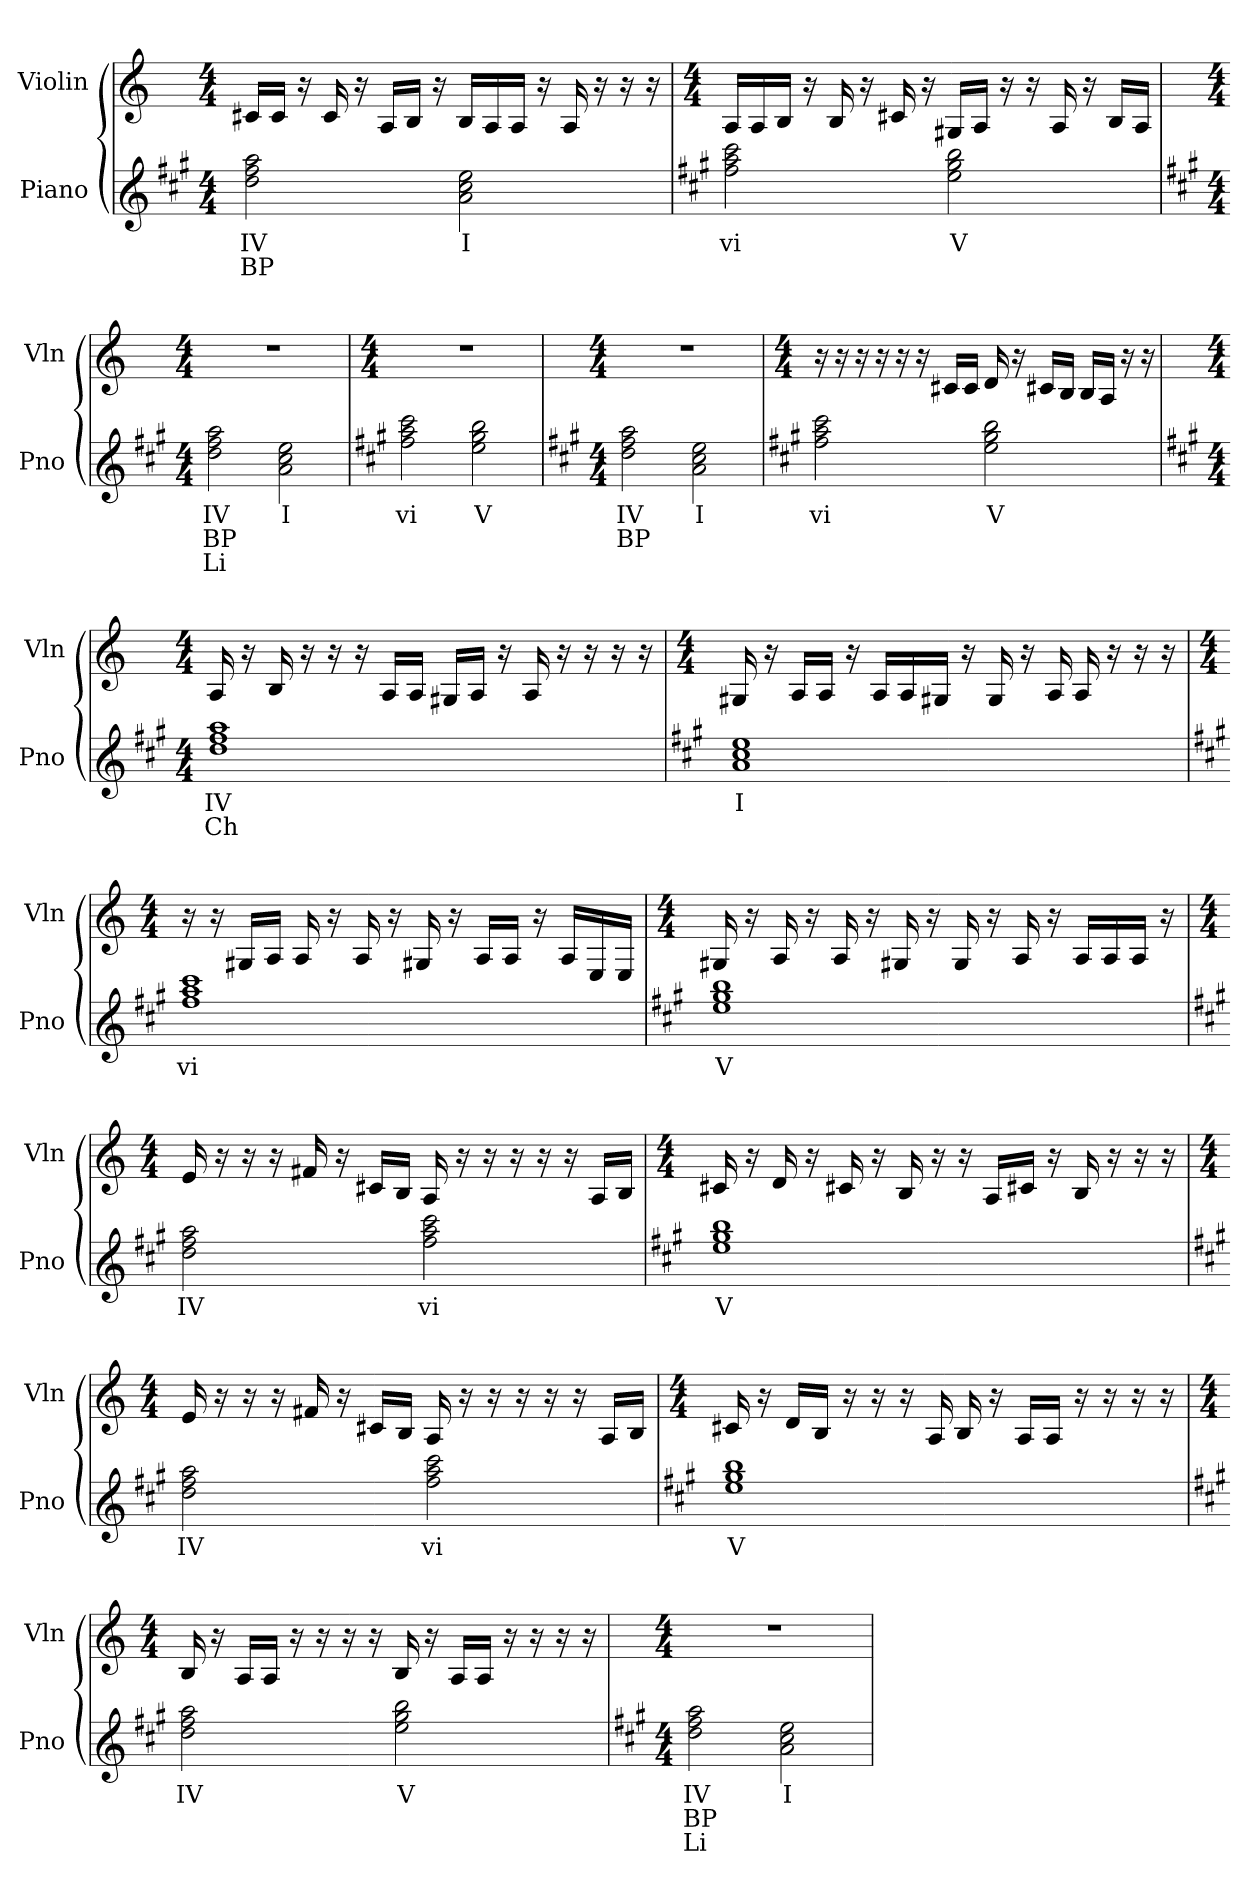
**kern	**text	**text	**text	**kern
*part2	*part2	*part2	*part2	*part1
*staff2	*staff2	*staff2	*staff2	*staff1
*I"Piano	*	*	*	*I"Violin
*I'Pno	*	*	*	*I'Vln
*k[f#c#g#]	*	*	*	*
*A:	*	*	*	*
*M4/4	*	*	*	*M4/4
=	=	=	=	=
2dd 2ff# 2aa	IV	BP	.	16c#XLL
.	.	.	.	16c#JJ
.	.	.	.	16r
.	.	.	.	16c#
.	.	.	.	16r
.	.	.	.	16ALL
.	.	.	.	16BJJ
.	.	.	.	16r
2a 2cc# 2ee	I	.	.	16BLL
.	.	.	.	16A
.	.	.	.	16AJJ
.	.	.	.	16r
.	.	.	.	16A
.	.	.	.	16r
.	.	.	.	16r
.	.	.	.	16r
=	=	=	=	=
*k[f#c#g#]	*	*	*	*
*A:	*	*	*	*
*	*	*	*	*M4/4
2ff# 2aa 2ccc#	vi	.	.	16ALL
.	.	.	.	16A
.	.	.	.	16BJJ
.	.	.	.	16r
.	.	.	.	16B
.	.	.	.	16r
.	.	.	.	16c#X
.	.	.	.	16r
2ee 2gg# 2bb	V	.	.	16G#XLL
.	.	.	.	16AJJ
.	.	.	.	16r
.	.	.	.	16r
.	.	.	.	16A
.	.	.	.	16r
.	.	.	.	16BLL
.	.	.	.	16AJJ
=	=	=	=	=
*k[f#c#g#]	*	*	*	*
*A:	*	*	*	*
*M4/4	*	*	*	*M4/4
2dd 2ff# 2aa	IV	BP	Li	1r
2a 2cc# 2ee	I	.	.	.
=	=	=	=	=
*k[f#c#g#]	*	*	*	*
*A:	*	*	*	*
*	*	*	*	*M4/4
2ff# 2aa 2ccc#	vi	.	.	1r
2ee 2gg# 2bb	V	.	.	.
=	=	=	=	=
*k[f#c#g#]	*	*	*	*
*A:	*	*	*	*
*M4/4	*	*	*	*M4/4
2dd 2ff# 2aa	IV	BP	.	1r
2a 2cc# 2ee	I	.	.	.
=	=	=	=	=
*k[f#c#g#]	*	*	*	*
*A:	*	*	*	*
*	*	*	*	*M4/4
2ff# 2aa 2ccc#	vi	.	.	16r
.	.	.	.	16r
.	.	.	.	16r
.	.	.	.	16r
.	.	.	.	16r
.	.	.	.	16r
.	.	.	.	16c#XLL
.	.	.	.	16c#JJ
2ee 2gg# 2bb	V	.	.	16d
.	.	.	.	16r
.	.	.	.	16c#XLL
.	.	.	.	16BJJ
.	.	.	.	16BLL
.	.	.	.	16AJJ
.	.	.	.	16r
.	.	.	.	16r
=	=	=	=	=
*k[f#c#g#]	*	*	*	*
*A:	*	*	*	*
*M4/4	*	*	*	*M4/4
1dd 1ff# 1aa	IV	Ch	.	16A
.	.	.	.	16r
.	.	.	.	16B
.	.	.	.	16r
.	.	.	.	16r
.	.	.	.	16r
.	.	.	.	16ALL
.	.	.	.	16AJJ
.	.	.	.	16G#XLL
.	.	.	.	16AJJ
.	.	.	.	16r
.	.	.	.	16A
.	.	.	.	16r
.	.	.	.	16r
.	.	.	.	16r
.	.	.	.	16r
=	=	=	=	=
*k[f#c#g#]	*	*	*	*
*A:	*	*	*	*
*	*	*	*	*M4/4
1a 1cc# 1ee	I	.	.	16G#X
.	.	.	.	16r
.	.	.	.	16ALL
.	.	.	.	16AJJ
.	.	.	.	16r
.	.	.	.	16ALL
.	.	.	.	16A
.	.	.	.	16G#XJJ
.	.	.	.	16r
.	.	.	.	16G#
.	.	.	.	16r
.	.	.	.	16A
.	.	.	.	16A
.	.	.	.	16r
.	.	.	.	16r
.	.	.	.	16r
=	=	=	=	=
*k[f#c#g#]	*	*	*	*
*A:	*	*	*	*
*	*	*	*	*M4/4
1ff# 1aa 1ccc#	vi	.	.	16r
.	.	.	.	16r
.	.	.	.	16G#XLL
.	.	.	.	16AJJ
.	.	.	.	16A
.	.	.	.	16r
.	.	.	.	16A
.	.	.	.	16r
.	.	.	.	16G#X
.	.	.	.	16r
.	.	.	.	16ALL
.	.	.	.	16AJJ
.	.	.	.	16r
.	.	.	.	16ALL
.	.	.	.	16E
.	.	.	.	16EJJ
=	=	=	=	=
*k[f#c#g#]	*	*	*	*
*A:	*	*	*	*
*	*	*	*	*M4/4
1ee 1gg# 1bb	V	.	.	16G#X
.	.	.	.	16r
.	.	.	.	16A
.	.	.	.	16r
.	.	.	.	16A
.	.	.	.	16r
.	.	.	.	16G#X
.	.	.	.	16r
.	.	.	.	16G#
.	.	.	.	16r
.	.	.	.	16A
.	.	.	.	16r
.	.	.	.	16ALL
.	.	.	.	16A
.	.	.	.	16AJJ
.	.	.	.	16r
=	=	=	=	=
*k[f#c#g#]	*	*	*	*
*A:	*	*	*	*
*	*	*	*	*M4/4
2dd 2ff# 2aa	IV	.	.	16e
.	.	.	.	16r
.	.	.	.	16r
.	.	.	.	16r
.	.	.	.	16f#X
.	.	.	.	16r
.	.	.	.	16c#XLL
.	.	.	.	16BJJ
2ff# 2aa 2ccc#	vi	.	.	16A
.	.	.	.	16r
.	.	.	.	16r
.	.	.	.	16r
.	.	.	.	16r
.	.	.	.	16r
.	.	.	.	16ALL
.	.	.	.	16BJJ
=	=	=	=	=
*k[f#c#g#]	*	*	*	*
*A:	*	*	*	*
*	*	*	*	*M4/4
1ee 1gg# 1bb	V	.	.	16c#X
.	.	.	.	16r
.	.	.	.	16d
.	.	.	.	16r
.	.	.	.	16c#X
.	.	.	.	16r
.	.	.	.	16B
.	.	.	.	16r
.	.	.	.	16r
.	.	.	.	16ALL
.	.	.	.	16c#XJJ
.	.	.	.	16r
.	.	.	.	16B
.	.	.	.	16r
.	.	.	.	16r
.	.	.	.	16r
=	=	=	=	=
*k[f#c#g#]	*	*	*	*
*A:	*	*	*	*
*	*	*	*	*M4/4
2dd 2ff# 2aa	IV	.	.	16e
.	.	.	.	16r
.	.	.	.	16r
.	.	.	.	16r
.	.	.	.	16f#X
.	.	.	.	16r
.	.	.	.	16c#XLL
.	.	.	.	16BJJ
2ff# 2aa 2ccc#	vi	.	.	16A
.	.	.	.	16r
.	.	.	.	16r
.	.	.	.	16r
.	.	.	.	16r
.	.	.	.	16r
.	.	.	.	16ALL
.	.	.	.	16BJJ
=	=	=	=	=
*k[f#c#g#]	*	*	*	*
*A:	*	*	*	*
*	*	*	*	*M4/4
1ee 1gg# 1bb	V	.	.	16c#X
.	.	.	.	16r
.	.	.	.	16dLL
.	.	.	.	16BJJ
.	.	.	.	16r
.	.	.	.	16r
.	.	.	.	16r
.	.	.	.	16A
.	.	.	.	16B
.	.	.	.	16r
.	.	.	.	16ALL
.	.	.	.	16AJJ
.	.	.	.	16r
.	.	.	.	16r
.	.	.	.	16r
.	.	.	.	16r
=	=	=	=	=
*k[f#c#g#]	*	*	*	*
*A:	*	*	*	*
*	*	*	*	*M4/4
2dd 2ff# 2aa	IV	.	.	16B
.	.	.	.	16r
.	.	.	.	16ALL
.	.	.	.	16AJJ
.	.	.	.	16r
.	.	.	.	16r
.	.	.	.	16r
.	.	.	.	16r
2ee 2gg# 2bb	V	.	.	16B
.	.	.	.	16r
.	.	.	.	16ALL
.	.	.	.	16AJJ
.	.	.	.	16r
.	.	.	.	16r
.	.	.	.	16r
.	.	.	.	16r
=	=	=	=	=
*k[f#c#g#]	*	*	*	*
*A:	*	*	*	*
*M4/4	*	*	*	*M4/4
2dd 2ff# 2aa	IV	BP	Li	1r
2a 2cc# 2ee	I	.	.	.
=	=	=	=	=
*-	*-	*-	*-	*-
